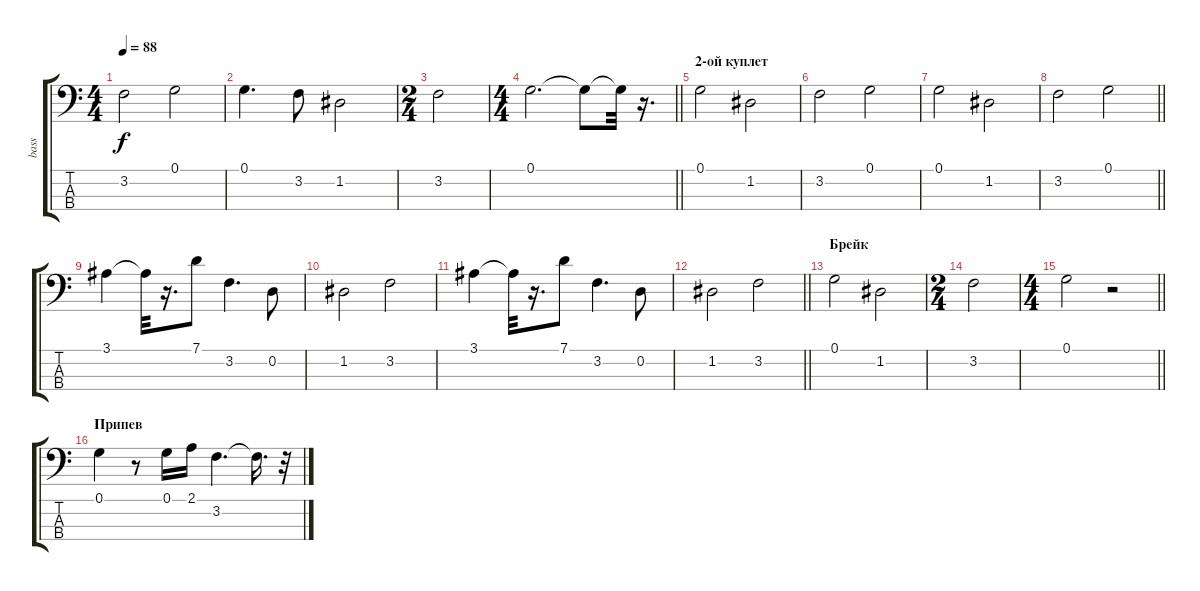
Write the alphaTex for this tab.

\track ("bass" "bass") {instrument electricbasspick}
\staff {score tabs}
\tuning (G2 D2 A1 E1) {hide}
\ts (4 4)
\tempo 88
\clef f4
\ks c
3.2.2{dy f} 0.1.2 |
0.1.4{d} 3.2.8 1.2.2 |
\ts (2 4)
3.2.2 |
\ts (4 4)
\barLineRight lightlight
0.1.2{d} 0.1{t}.8 0.1{t}.32 r.16{d} |
\section ("" "2-ой куплет")
0.1.2 1.2.2 |
3.2.2 0.1.2 |
0.1.2 1.2.2 |
\barLineRight lightlight
3.2.2 0.1.2 |
3.1.4 3.1{t}.32 r.16{d} 7.1.8 3.2.4{d} 0.2.8 |
1.2.2 3.2.2 |
3.1.4 3.1{t}.32 r.16{d} 7.1.8 3.2.4{d} 0.2.8 |
\barLineRight lightlight
1.2.2 3.2.2 |
\section ("" "Брейк")
0.1.2 1.2.2 |
\ts (2 4)
3.2.2 |
\ts (4 4)
\barLineRight lightlight
0.1.2 r.2 |
\section ("" "Припев")
0.1.4 r.8 0.1.16 2.1.16 3.2.4{d} 3.2{t}.16{d} r.32
